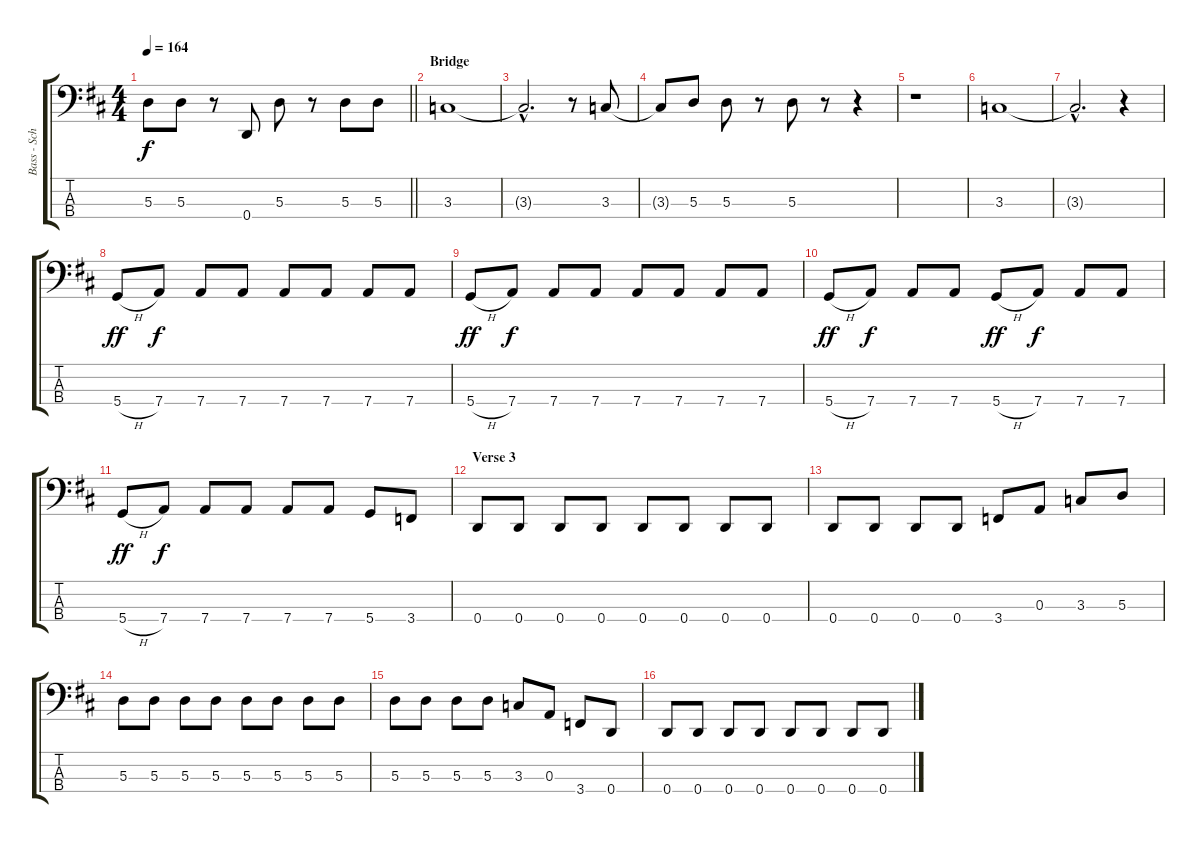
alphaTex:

\track ("Bass - Schmit" "Bass - Sch") {instrument electricbassfinger}
\staff {score tabs}
\tuning (G2 D2 A1 D1) {hide}
\ts (4 4)
\tempo 164
\clef f4
\barLineRight lightlight
\ks d
5.3.8{dy f} 5.3.8 r.8 0.4.8 5.3.8 r.8 5.3.8 5.3.8 |
\section ("" "Bridge")
3.3.1 |
3.3{hac t}.2{d} r.8 3.3.8 |
3.3{t}.8 5.3.8 5.3.8 r.8 5.3.8 r.8 r.4 |
r.1 |
3.3.1 |
3.3{hac t}.2{d} r.4 |
5.4{h}.8{dy ff} 7.4.8{dy f} 7.4.8 7.4.8 7.4.8 7.4.8 7.4.8 7.4.8 |
5.4{h}.8{dy ff} 7.4.8{dy f} 7.4.8 7.4.8 7.4.8 7.4.8 7.4.8 7.4.8 |
5.4{h}.8{dy ff} 7.4.8{dy f} 7.4.8 7.4.8 5.4{h}.8{dy ff} 7.4.8{dy f} 7.4.8 7.4.8 |
5.4{h}.8{dy ff} 7.4.8{dy f} 7.4.8 7.4.8 7.4.8 7.4.8 5.4.8 3.4.8 |
\section ("" "Verse 3")
0.4.8 0.4.8 0.4.8 0.4.8 0.4.8 0.4.8 0.4.8 0.4.8 |
0.4.8 0.4.8 0.4.8 0.4.8 3.4.8 0.3.8 3.3.8 5.3.8 |
5.3.8 5.3.8 5.3.8 5.3.8 5.3.8 5.3.8 5.3.8 5.3.8 |
5.3.8 5.3.8 5.3.8 5.3.8 3.3.8 0.3.8 3.4.8 0.4.8 |
0.4.8 0.4.8 0.4.8 0.4.8 0.4.8 0.4.8 0.4.8 0.4.8
